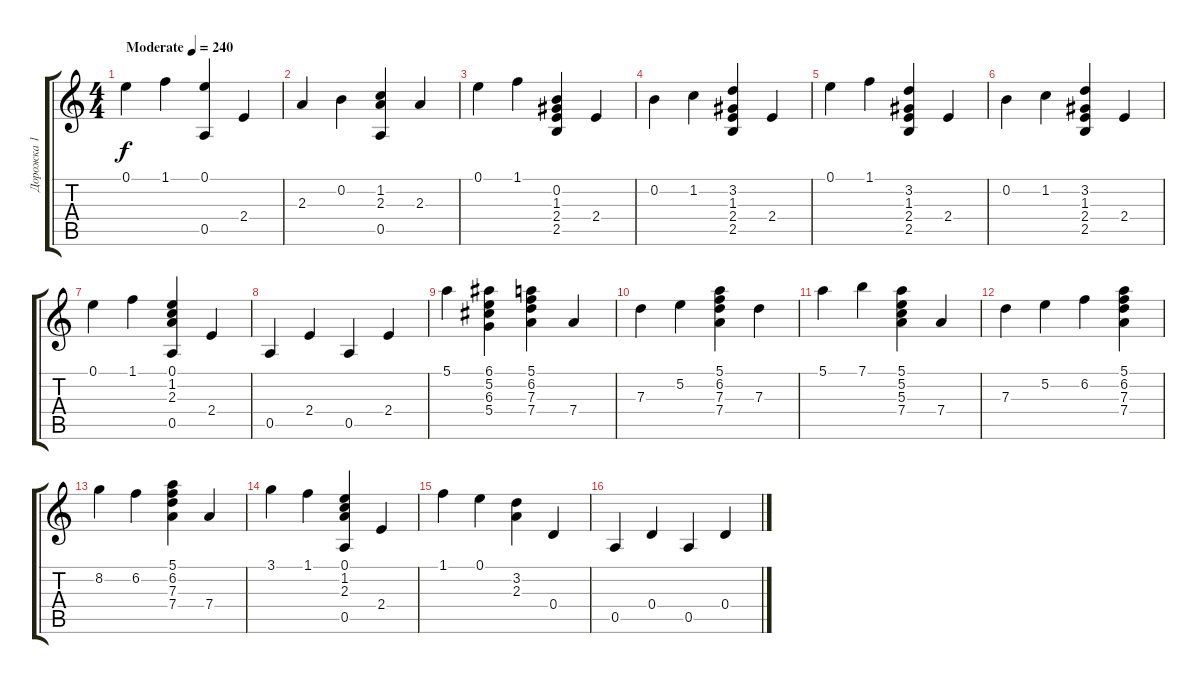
\track ("Дорожка 1" "Дорожка 1") {instrument acousticguitarsteel}
\staff {score tabs}
\tuning (E4 B3 G3 D3 A2 E2) {hide}
\ts (4 4)
\tempo (240 "Moderate")
\clef g2
\ks c
0.1.4{dy f instrument acousticguitarsteel} 1.1.4 (0.1 0.5).4 2.4.4 |
2.3.4 0.2.4 (1.2 2.3 0.5).4 2.3.4 |
0.1.4 1.1.4 (0.2 1.3 2.4 2.5).4 2.4.4 |
0.2.4 1.2.4 (3.2 1.3 2.4 2.5).4 2.4.4 |
0.1.4 1.1.4 (3.2 1.3 2.4 2.5).4 2.4.4 |
0.2.4 1.2.4 (3.2 1.3 2.4 2.5).4 2.4.4 |
0.1.4 1.1.4 (0.1 1.2 2.3 0.5).4 2.4.4 |
0.5.4 2.4.4 0.5.4 2.4.4 |
5.1.4 (6.1 5.2 6.3 5.4).4 (5.1 6.2 7.3 7.4).4 7.4.4 |
7.3.4 5.2.4 (5.1 6.2 7.3 7.4).4 7.3.4 |
5.1.4 7.1.4 (5.1 5.2 5.3 7.4).4 7.4.4 |
7.3.4 5.2.4 6.2.4 (5.1 6.2 7.3 7.4).4 |
8.2.4 6.2.4 (5.1 6.2 7.3 7.4).4 7.4.4 |
3.1.4 1.1.4 (0.1 1.2 2.3 0.5).4 2.4.4 |
1.1.4 0.1.4 (3.2 2.3).4 0.4.4 |
0.5.4 0.4.4 0.5.4 0.4.4
